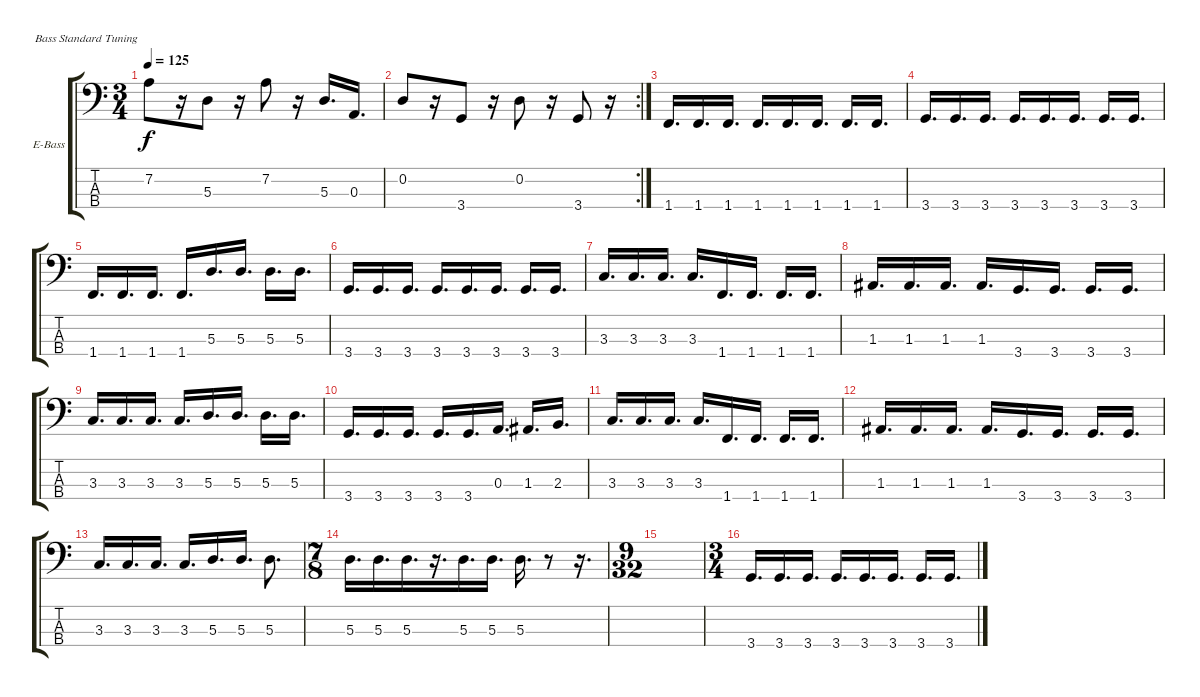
\defaultSystemsLayout 4
\bracketExtendMode groupsimilarinstruments
\firstSystemTrackNameOrientation horizontal
\otherSystemsTrackNameOrientation horizontal
\track ("Electric Bass" "E-Bass") {instrument electricbassfinger}
\staff {score tabs}
\tuning (G2 D2 A1 E1)
\ts (3 4)
\tempo 125
\clef f4
\scale
0.313131
\ks c
7.2.8{dy f} r.16 5.3.8 r.16 7.2.8 r.16 5.3.16{d} 0.3.16{d} |
\rc 2
\scale
0.354167 0.2.8 r.16 3.4.8 r.16 0.2.8 r.16 3.4.8 r.16 |
\scale
0.322917 1.4.16{d} 1.4.16{d} 1.4.16{d} 1.4.16{d} 1.4.16{d} 1.4.16{d} 1.4.16{d} 1.4.16{d} |
\scale
0.322917 3.4.16{d} 3.4.16{d} 3.4.16{d} 3.4.16{d} 3.4.16{d} 3.4.16{d} 3.4.16{d} 3.4.16{d} |
\scale
0.333333 1.4.16{d} 1.4.16{d} 1.4.16{d} 1.4.16{d} 5.3.16{d} 5.3.16{d} 5.3.16{d} 5.3.16{d} |
\scale
0.333333 3.4.16{d} 3.4.16{d} 3.4.16{d} 3.4.16{d} 3.4.16{d} 3.4.16{d} 3.4.16{d} 3.4.16{d} |
\scale
0.333333 3.3.16{d} 3.3.16{d} 3.3.16{d} 3.3.16{d} 1.4.16{d} 1.4.16{d} 1.4.16{d} 1.4.16{d} |
\scale
0.333333 1.3.16{d} 1.3.16{d} 1.3.16{d} 1.3.16{d} 3.4.16{d} 3.4.16{d} 3.4.16{d} 3.4.16{d} |
\scale
0.333333 3.3.16{d} 3.3.16{d} 3.3.16{d} 3.3.16{d} 5.3.16{d} 5.3.16{d} 5.3.16{d} 5.3.16{d} |
\scale
0.333333 3.4.16{d} 3.4.16{d} 3.4.16{d} 3.4.16{d} 3.4.16{d} 0.3.16{d} 1.3.16{d} 2.3.16{d} |
\scale
0.333333 3.3.16{d} 3.3.16{d} 3.3.16{d} 3.3.16{d} 1.4.16{d} 1.4.16{d} 1.4.16{d} 1.4.16{d} |
\scale
0.333333 1.3.16{d} 1.3.16{d} 1.3.16{d} 1.3.16{d} 3.4.16{d} 3.4.16{d} 3.4.16{d} 3.4.16{d} |
\scale
0.333333 3.3.16{d} 3.3.16{d} 3.3.16{d} 3.3.16{d} 5.3.16{d} 5.3.16{d} 5.3.8{d} |
\ts (7 8)
\scale
0.333333 5.3.16{d} 5.3.16{d} 5.3.16{d} r.16{d} 5.3.16{d} 5.3.16{d} 5.3.16{d} r.8 r.16{d} |
\ts (9 32)
|
\ts (3 4)
3.4.16{d} 3.4.16{d} 3.4.16{d} 3.4.16{d} 3.4.16{d} 3.4.16{d} 3.4.16{d} 3.4.16{d}
